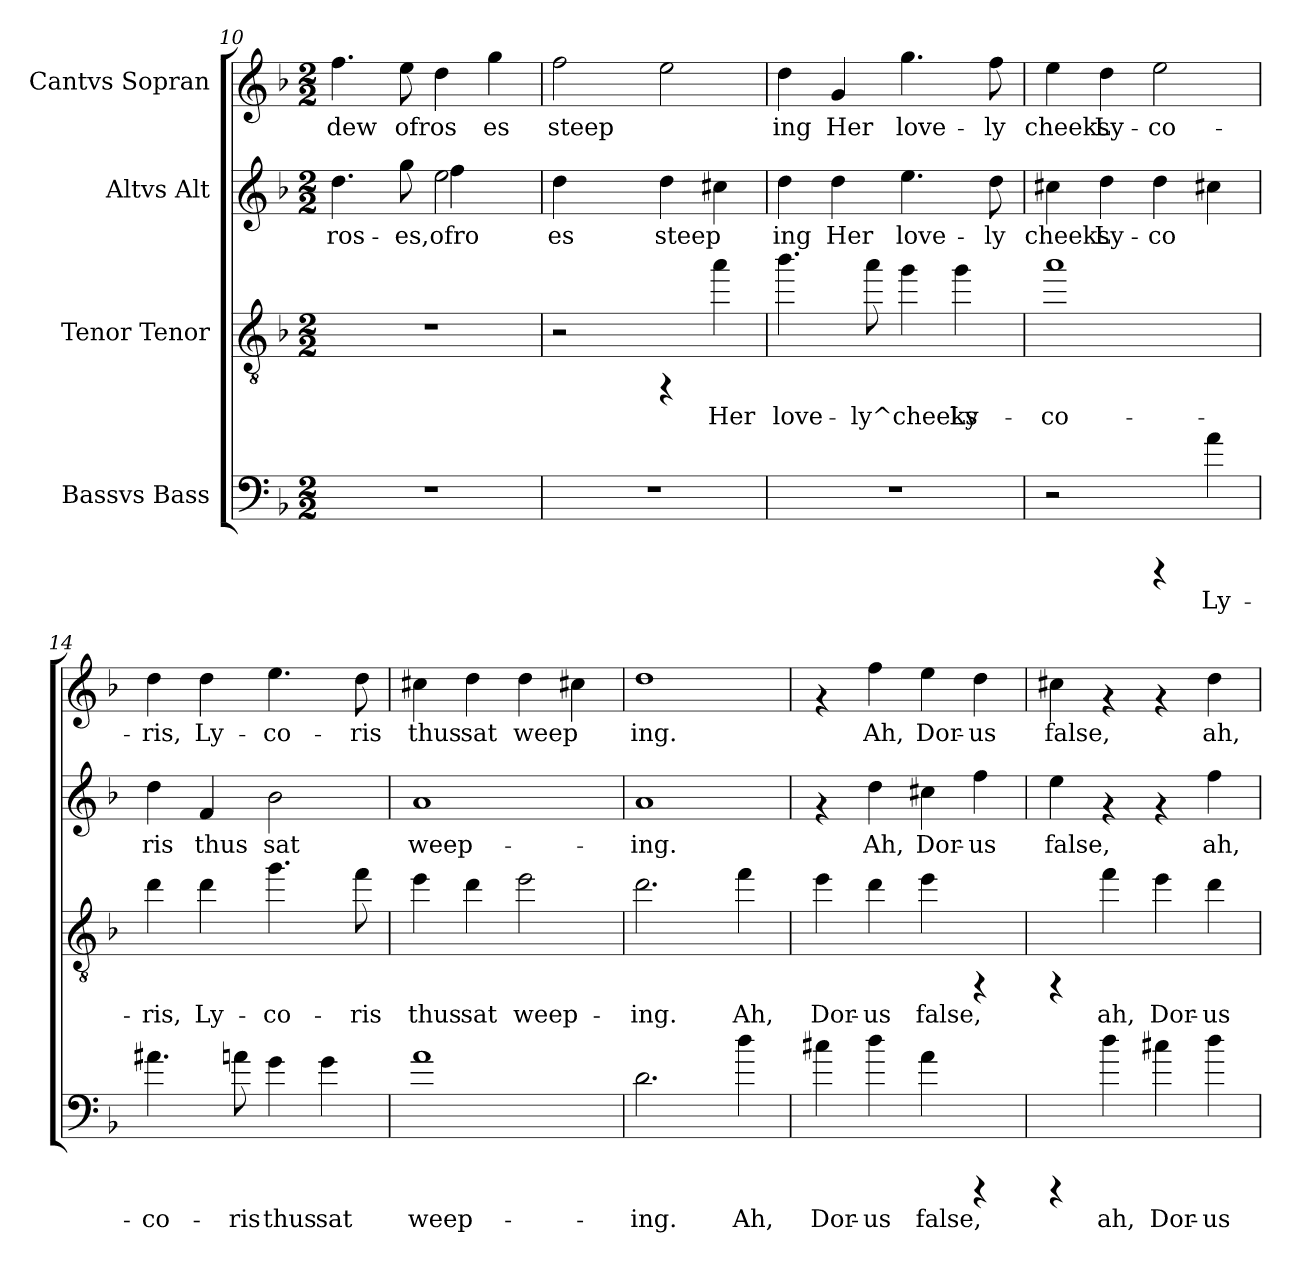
**kern	**text	**kern	**text	**kern	**text	**kern	**text
*part4	*part4	*part3	*part3	*part2	*part2	*part1	*part1
*staff4	*staff4	*staff3	*staff3	*staff2	*staff2	*staff1	*staff1
*I"Bassvs  Bass	*	*I"Tenor  Tenor	*	*I"Altvs  Alt	*	*I"Cantvs  Sopran	*
*clefF4	*	*clefGv2	*	*clefG2	*	*clefG2	*
*ITrd1c2	*	*	*	*	*	*	*
*k[b-e-a-]	*	*k[b-]	*	*k[b-]	*	*k[b-]	*
*E-:	*	*F:	*	*F:	*	*F:	*
*M2/2	*	*M2/2	*	*M2/2	*	*M2/2	*
=10	=10	=10	=10	=10	=10	=10	=10
!	!	!	!	!	!LO:LY:b:cj	!	!LO:LY:b:cj
*	*	*	*	*^	*	*	*
1r	.	1r	.	4.dd\	2ryy	ros-	4.ff\	dew
!	!	!	!	!	!	!LO:LY:b:cj	!	!LO:LY:b:cj
.	.	.	.	8gg\	.	-es,	8ee\	ofros-
!	!	!	!	!	!	!LO:LY:b:cj	!	!LO:LY:b:cj
.	.	.	.	2ee\	4ff\	ofro	4dd\	--
!	!	!	!	!	!	!	!	!LO:LY:b:cj
.	.	.	.	.	4ryy	.	4gg\	-es
=11	=11	=11	=11	=11	=11	=11	=11	=11
!	!	!	!	!	!	!LO:LY:b:cj	!	!LO:LY:b:cj
*	*	*	*	*v	*v	*	*	*
1r	.	2r	.	4dd\	es	2ff\	steep-
.	.	.	.	4ryy	.	.	.
!	!	!	!	!	!LO:LY:b:cj	!	!LO:LY:b:cj
.	.	4rFF	.	4dd\	steep-	2ee\	--
!	!	!	!LO:LY:b:cj	!	!LO:LY:b:cj	!	!
.	.	4aa\	Her	4cc#X\	--	.	.
=12	=12	=12	=12	=12	=12	=12	=12
!	!	!	!LO:LY:b:cj	!	!LO:LY:b:cj	!	!LO:LY:b:cj
1r	.	4.bb-\	love-	4dd\	-ing	4dd\	-ing
!	!	!	!	!	!LO:LY:b:cj	!	!LO:LY:b:cj
.	.	.	.	4dd\	Her	4g/	Her
!	!	!	!LO:LY:b:cj	!	!	!	!
.	.	8aa\	-ly^cheeks	.	.	.	.
!	!	!	!LO:LY:b:cj	!	!LO:LY:b:cj	!	!LO:LY:b:cj
.	.	4gg\	.	4.ee\	love-	4.gg\	love-
!	!	!	!LO:LY:b:cj	!	!	!	!
.	.	4gg\	Ly-	.	.	.	.
!	!	!	!	!	!LO:LY:b:cj	!	!LO:LY:b:cj
.	.	.	.	8dd\	-ly	8ff\	-ly
=13	=13	=13	=13	=13	=13	=13	=13
!	!	!	!LO:LY:b:cj	!	!LO:LY:b:cj	!	!LO:LY:b:cj
2r	.	1aa	-co-	4cc#X\	cheeks	4ee\	cheeks
!	!	!	!	!	!LO:LY:b:cj	!	!LO:LY:b:cj
.	.	.	.	4dd\	Ly-	4dd\	Ly-
!	!	!	!	!	!LO:LY:b:cj	!	!LO:LY:b:cj
4rCCC	.	.	.	4dd\	-co-	2ee\	-co-
!	!LO:LY:b:cj	!	!	!	!LO:LY:b:cj	!	!
4g\	Ly-	.	.	4cc#X\	--	.	.
=14	=14	=14	=14	=14	=14	=14	=14
!	!LO:LY:b:cj	!	!LO:LY:b:cj	!	!LO:LY:b:cj	!	!LO:LY:b:cj
4.g#\	-co-	4dd\	-ris,	4dd\	-ris	4dd\	-ris,
!	!	!	!LO:LY:b:cj	!	!LO:LY:b:cj	!	!LO:LY:b:cj
.	.	4dd\	Ly-	4f/	thus	4dd\	Ly-
!	!LO:LY:b:cj	!	!	!	!	!	!
8g\	-ris	.	.	.	.	.	.
!	!LO:LY:b:cj	!	!LO:LY:b:cj	!	!LO:LY:b:cj	!	!LO:LY:b:cj
4f\	thus	4.gg\	-co-	2b-\	sat	4.ee\	-co-
!	!LO:LY:b:cj	!	!	!	!	!	!
4f\	sat	.	.	.	.	.	.
!	!	!	!LO:LY:b:cj	!	!	!	!LO:LY:b:cj
.	.	8ff\	-ris	.	.	8dd\	-ris
!!LO:PB:g=z
=15	=15	=15	=15	=15	=15	=15	=15
!	!LO:LY:b:cj	!	!LO:LY:b:cj	!	!LO:LY:b:cj	!	!LO:LY:b:cj
1g	weep-	4ee\	thus	1a	weep-	4cc#X\	thus
!	!	!	!LO:LY:b:cj	!	!	!	!LO:LY:b:cj
.	.	4dd\	sat	.	.	4dd\	sat
!	!	!	!LO:LY:b:cj	!	!	!	!LO:LY:b:cj
.	.	2ee\	weep-	.	.	4dd\	weep-
!	!	!	!	!	!	!	!LO:LY:b:cj
.	.	.	.	.	.	4cc#X\	--
=16	=16	=16	=16	=16	=16	=16	=16
!	!LO:LY:b:cj	!	!LO:LY:b:cj	!	!LO:LY:b:cj	!	!LO:LY:b:cj
2.c\	-ing.	2.dd\	-ing.	1a	-ing.	1dd	-ing.
!	!LO:LY:b:cj	!	!LO:LY:b:cj	!	!	!	!
4cc\	Ah,	4ff\	Ah,	.	.	.	.
=17	=17	=17	=17	=17	=17	=17	=17
!	!LO:LY:b:cj	!	!LO:LY:b:cj	!	!	!	!
4bn\	Dor-	4ee\	Dor-	4rf	.	4rf	.
!	!LO:LY:b:cj	!	!LO:LY:b:cj	!	!LO:LY:b:cj	!	!LO:LY:b:cj
4cc\	-us	4dd\	-us	4dd\	Ah,	4ff\	Ah,
!	!LO:LY:b:cj	!	!LO:LY:b:cj	!	!LO:LY:b:cj	!	!LO:LY:b:cj
4g\	false,	4ee\	false,	4cc#X\	Dor-	4ee\	Dor-
!	!	!	!	!	!LO:LY:b:cj	!	!LO:LY:b:cj
4rCCC	.	4rFF	.	4ff\	-us	4dd\	-us
=18	=18	=18	=18	=18	=18	=18	=18
!	!	!	!	!	!LO:LY:b:cj	!	!LO:LY:b:cj
4rCCC	.	4rFF	.	4ee\	false,	4cc#X\	false,
!	!LO:LY:b:cj	!	!LO:LY:b:cj	!	!	!	!
4cc\	ah,	4ff\	ah,	4rf	.	4rf	.
!	!LO:LY:b:cj	!	!LO:LY:b:cj	!	!	!	!
4bn\	Dor-	4ee\	Dor-	4rf	.	4rf	.
!	!LO:LY:b:cj	!	!LO:LY:b:cj	!	!LO:LY:b:cj	!	!LO:LY:b:cj
4cc\	-us	4dd\	-us	4ff\	ah,	4dd\	ah,
=	=	=	=	=	=	=	=
*-	*-	*-	*-	*-	*-	*-	*-
